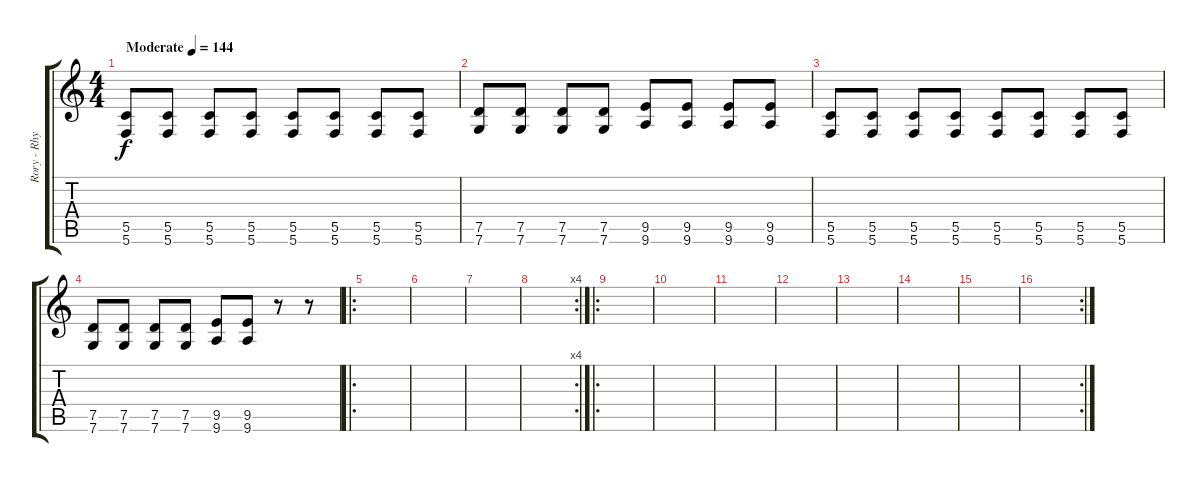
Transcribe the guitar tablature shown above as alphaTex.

\track ("Rory - Rhythm guitar" "Rory - Rhy") {instrument distortionguitar}
\staff {score tabs}
\tuning (E4 C4 G3 C3 G2 C2) {hide}
\ts (4 4)
\tempo (144 "Moderate")
\clef g2
\ks c
(5.5 5.6).8{dy f instrument distortionguitar} (5.5 5.6).8 (5.5 5.6).8 (5.5 5.6).8 (5.5 5.6).8 (5.5 5.6).8 (5.5 5.6).8 (5.5 5.6).8 |
(7.5 7.6).8 (7.5 7.6).8 (7.5 7.6).8 (7.5 7.6).8 (9.5 9.6).8 (9.5 9.6).8 (9.5 9.6).8 (9.5 9.6).8 |
(5.5 5.6).8 (5.5 5.6).8 (5.5 5.6).8 (5.5 5.6).8 (5.5 5.6).8 (5.5 5.6).8 (5.5 5.6).8 (5.5 5.6).8 |
(7.5 7.6).8 (7.5 7.6).8 (7.5 7.6).8 (7.5 7.6).8 (9.5 9.6).8 (9.5 9.6).8 r.8 r.8 |
\ro
|
|
|
\rc 4
|
\ro
|
|
|
|
|
|
|
\rc 2
